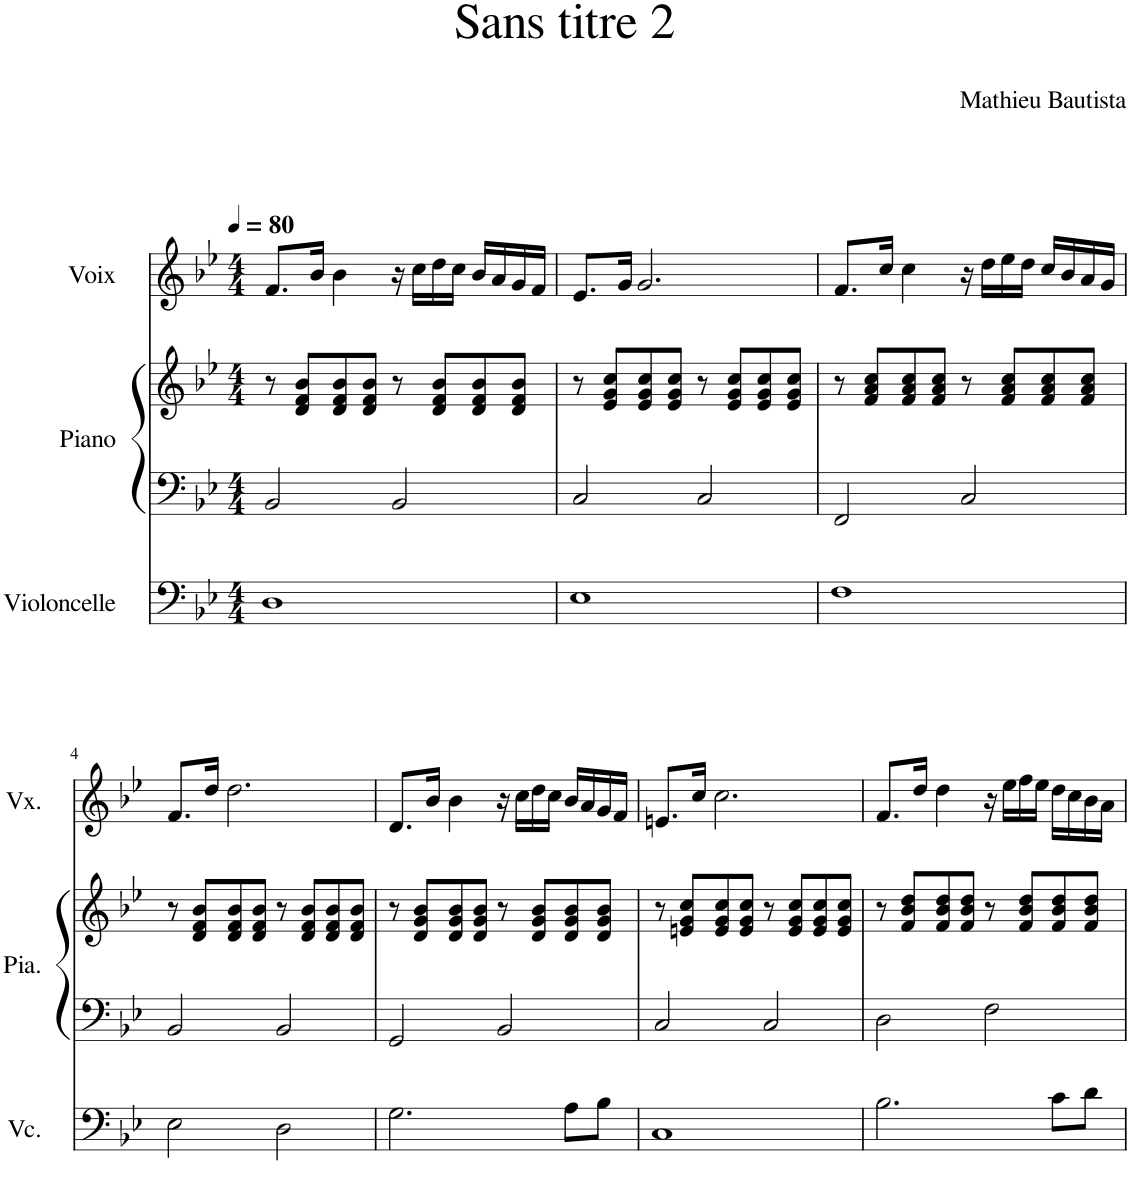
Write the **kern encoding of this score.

**kern	**kern	**kern	**kern
*part3	*part2	*part2	*part1
*staff4	*staff3	*staff2	*staff1
*I"Violoncelle	*I"Piano	*	*I"Voix
*I'Vc.	*I'Pia.	*	*I'Vx.
*clefF4	*clefF4	*clefG2	*clefG2
*k[b-e-]	*k[b-e-]	*k[b-e-]	*k[b-e-]
*M4/4	*M4/4	*M4/4	*M4/4
*MM80	*MM80	*MM80	*MM80
=1	=1	=1	=1
1D	2BB-/	8r	8.f/L
.	.	8d/ 8f/ 8b-/L	.
.	.	.	16b-/Jk
.	.	8d/ 8f/ 8b-/	4b-\
.	.	8d/ 8f/ 8b-/J	.
.	2BB-/	8r	16r
.	.	.	16cc\LL
.	.	8d/ 8f/ 8b-/L	16dd\
.	.	.	16cc\JJ
.	.	8d/ 8f/ 8b-/	16b-/LL
.	.	.	16a/
.	.	8d/ 8f/ 8b-/J	16g/
.	.	.	16f/JJ
=2	=2	=2	=2
1E-	2C/	8r	8.e-/L
.	.	8e-/ 8g/ 8cc/L	.
.	.	.	16g/Jk
.	.	8e-/ 8g/ 8cc/	2.g/
.	.	8e-/ 8g/ 8cc/J	.
.	2C/	8r	.
.	.	8e-/ 8g/ 8cc/L	.
.	.	8e-/ 8g/ 8cc/	.
.	.	8e-/ 8g/ 8cc/J	.
=3	=3	=3	=3
1F	2FF/	8r	8.f/L
.	.	8f/ 8a/ 8cc/L	.
.	.	.	16cc/Jk
.	.	8f/ 8a/ 8cc/	4cc\
.	.	8f/ 8a/ 8cc/J	.
.	2C/	8r	16r
.	.	.	16dd\LL
.	.	8f/ 8a/ 8cc/L	16ee-\
.	.	.	16dd\JJ
.	.	8f/ 8a/ 8cc/	16cc/LL
.	.	.	16b-/
.	.	8f/ 8a/ 8cc/J	16a/
.	.	.	16g/JJ
!!LO:LB:g=z
=4	=4	=4	=4
2E-\	2BB-/	8r	8.f/L
.	.	8d/ 8f/ 8b-/L	.
.	.	.	16dd/Jk
.	.	8d/ 8f/ 8b-/	2.dd\
.	.	8d/ 8f/ 8b-/J	.
2D\	2BB-/	8r	.
.	.	8d/ 8f/ 8b-/L	.
.	.	8d/ 8f/ 8b-/	.
.	.	8d/ 8f/ 8b-/J	.
=5	=5	=5	=5
2.G\	2GG/	8r	8.d/L
.	.	8d/ 8g/ 8b-/L	.
.	.	.	16b-/Jk
.	.	8d/ 8g/ 8b-/	4b-\
.	.	8d/ 8g/ 8b-/J	.
.	2BB-/	8r	16r
.	.	.	16cc\LL
.	.	8d/ 8g/ 8b-/L	16dd\
.	.	.	16cc\JJ
8A\L	.	8d/ 8g/ 8b-/	16b-/LL
.	.	.	16a/
8B-\J	.	8d/ 8g/ 8b-/J	16g/
.	.	.	16f/JJ
=6	=6	=6	=6
1C	2C/	8r	8.en/L
.	.	8en/ 8g/ 8cc/L	.
.	.	.	16cc/Jk
.	.	8e/ 8g/ 8cc/	2.cc\
.	.	8e/ 8g/ 8cc/J	.
.	2C/	8r	.
.	.	8e/ 8g/ 8cc/L	.
.	.	8e/ 8g/ 8cc/	.
.	.	8e/ 8g/ 8cc/J	.
=7	=7	=7	=7
2.B-\	2D\	8r	8.f/L
.	.	8f/ 8b-/ 8dd/L	.
.	.	.	16dd/Jk
.	.	8f/ 8b-/ 8dd/	4dd\
.	.	8f/ 8b-/ 8dd/J	.
.	2F\	8r	16r
.	.	.	16ee-\LL
.	.	8f/ 8b-/ 8dd/L	16ff\
.	.	.	16ee-\JJ
8c\L	.	8f/ 8b-/ 8dd/	16dd\LL
.	.	.	16cc\
8d\J	.	8f/ 8b-/ 8dd/J	16b-\
.	.	.	16a\JJ
=	=	=	=
*-	*-	*-	*-
